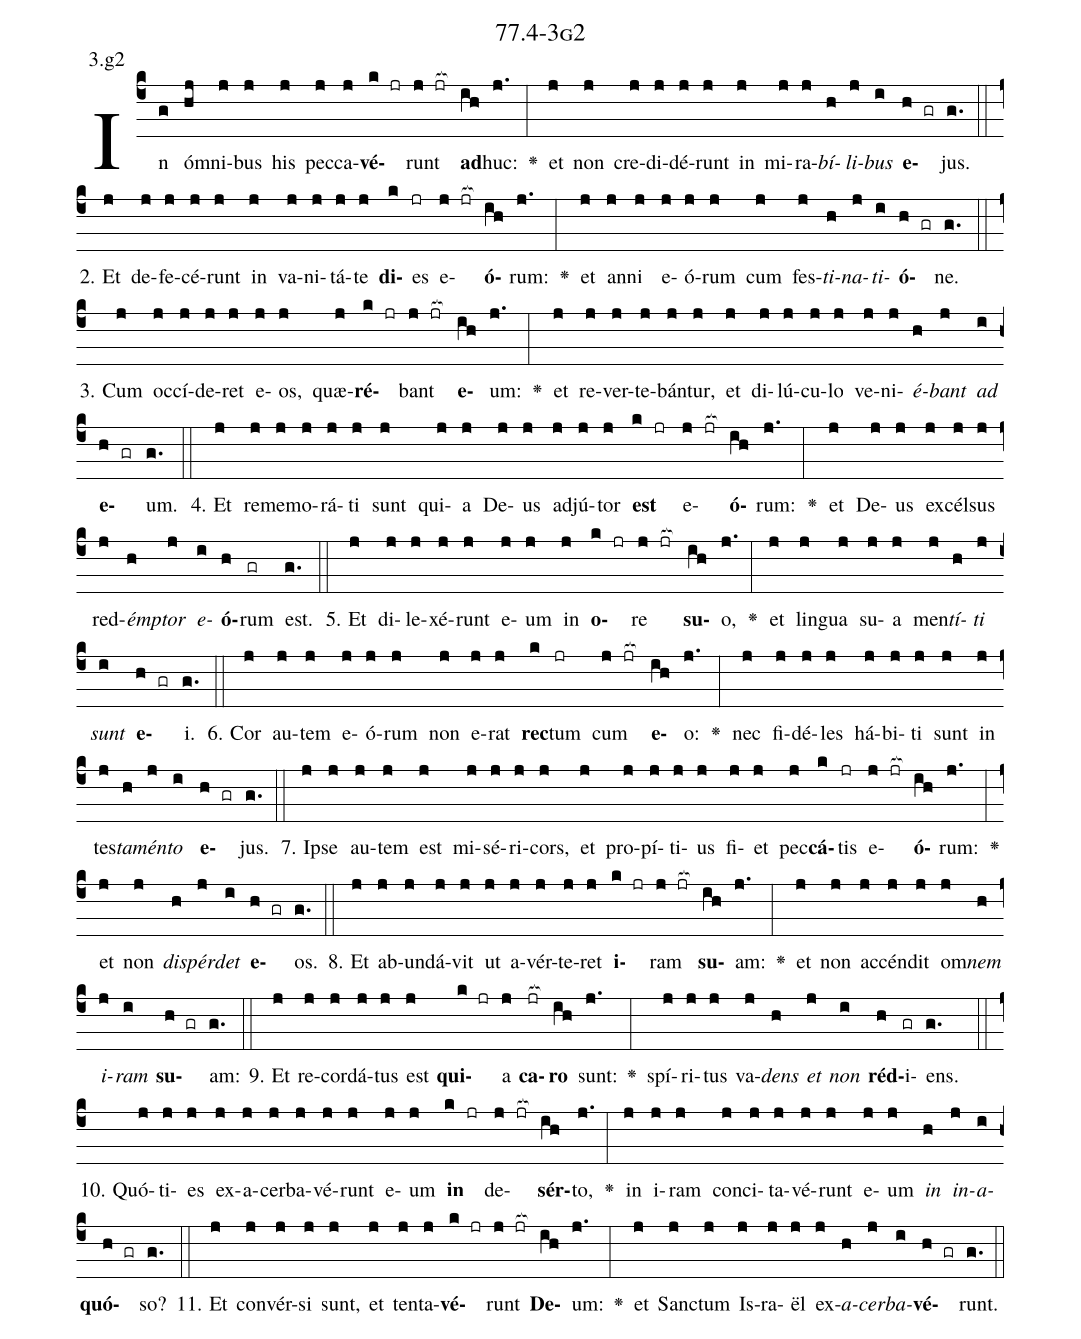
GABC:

name: 77.4-3g2;
annotation: 3.g2;
%%
(c4)In(g) óm(hj)ni(j)bus(j) his(j) pec(j)ca(j)<b>vé</b>(k jr)runt(j jr[ocb:1{]) <b>ad</b>(ih[ocb:0}])huc:(j.) <v>\greheightstar</v>(:) et(j) non(j) cre(j)di(j)dé(j)runt(j) in(j) mi(j)ra(j)<i>bí</i>(h)<i>li</i>(j)<i>bus</i>(i) <b>e</b>(h gr)jus.(g.) (::)
2. Et(j) de(j)fe(j)cé(j)runt(j) in(j) va(j)ni(j)tá(j)te(j) <b>di</b>(k)es(jr) e(j jr[ocb:1{])<b>ó</b>(ih[ocb:0}])rum:(j.) <v>\greheightstar</v>(:) et(j) an(j)ni(j) e(j)ó(j)rum(j) cum(j) fes(j)<i>ti</i>(h)<i>na</i>(j)<i>ti</i>(i)<b>ó</b>(h gr)ne.(g.) (::)
3. Cum(j) oc(j)cí(j)de(j)ret(j) e(j)os,(j) quæ(j)<b>ré</b>(k jr)bant(j jr[ocb:1{]) <b>e</b>(ih[ocb:0}])um:(j.) <v>\greheightstar</v>(:) et(j) re(j)ver(j)te(j)bán(j)tur,(j) et(j) di(j)lú(j)cu(j)lo(j) ve(j)ni(j)<i>é</i>(h)<i>bant</i>(j) <i>ad</i>(i) <b>e</b>(h gr)um.(g.) (::)
4. Et(j) re(j)me(j)mo(j)rá(j)ti(j) sunt(j) qui(j)a(j) De(j)us(j) ad(j)jú(j)tor(j) <b>est</b>(k jr) e(j jr[ocb:1{])<b>ó</b>(ih[ocb:0}])rum:(j.) <v>\greheightstar</v>(:) et(j) De(j)us(j) ex(j)cél(j)sus(j) red(j)<i>émp</i>(h)<i>tor</i>(j) <i>e</i>(i)<b>ó</b>(h)rum(gr) est.(g.) (::)
5. Et(j) di(j)le(j)xé(j)runt(j) e(j)um(j) in(j) <b>o</b>(k jr)re(j jr[ocb:1{]) <b>su</b>(ih[ocb:0}])o,(j.) <v>\greheightstar</v>(:) et(j) lin(j)gua(j) su(j)a(j) men(j)<i>tí</i>(h)<i>ti</i>(j) <i>sunt</i>(i) <b>e</b>(h gr)i.(g.) (::)
6. Cor(j) au(j)tem(j) e(j)ó(j)rum(j) non(j) e(j)rat(j) <b>rec</b>(k)tum(jr) cum(j jr[ocb:1{]) <b>e</b>(ih[ocb:0}])o:(j.) <v>\greheightstar</v>(:) nec(j) fi(j)dé(j)les(j) há(j)bi(j)ti(j) sunt(j) in(j) tes(j)<i>ta</i>(h)<i>mén</i>(j)<i>to</i>(i) <b>e</b>(h gr)jus.(g.) (::)
7. Ip(j)se(j) au(j)tem(j) est(j) mi(j)sé(j)ri(j)cors,(j) et(j) pro(j)pí(j)ti(j)us(j) fi(j)et(j) pec(j)<b>cá</b>(k)tis(jr) e(j jr[ocb:1{])<b>ó</b>(ih[ocb:0}])rum:(j.) <v>\greheightstar</v>(:) et(j) non(j) <i>dis</i>(h)<i>pér</i>(j)<i>det</i>(i) <b>e</b>(h gr)os.(g.) (::)
8. Et(j) ab(j)un(j)dá(j)vit(j) ut(j) a(j)vér(j)te(j)ret(j) <b>i</b>(k jr)ram(j jr[ocb:1{]) <b>su</b>(ih[ocb:0}])am:(j.) <v>\greheightstar</v>(:) et(j) non(j) ac(j)cén(j)dit(j) om(j)<i>nem</i>(h) <i>i</i>(j)<i>ram</i>(i) <b>su</b>(h gr)am:(g.) (::)
9. Et(j) re(j)cor(j)dá(j)tus(j) est(j) <b>qui</b>(k jr)a(j) <b>ca</b>(jr[ocb:1{])<b>ro</b>(ih[ocb:0}]) sunt:(j.) <v>\greheightstar</v>(:) spí(j)ri(j)tus(j) va(j)<i>dens</i>(h) <i>et</i>(j) <i>non</i>(i) <b>réd</b>(h)i(gr)ens.(g.) (::)
10. Quó(j)ti(j)es(j) ex(j)a(j)cer(j)ba(j)vé(j)runt(j) e(j)um(j) <b>in</b>(k jr) de(j jr[ocb:1{])<b>sér</b>(ih[ocb:0}])to,(j.) <v>\greheightstar</v>(:) in(j) i(j)ram(j) con(j)ci(j)ta(j)vé(j)runt(j) e(j)um(j) <i>in</i>(h) <i>in</i>(j)<i>a</i>(i)<b>quó</b>(h gr)so?(g.) (::)
11. Et(j) con(j)vér(j)si(j) sunt,(j) et(j) ten(j)ta(j)<b>vé</b>(k jr)runt(j jr[ocb:1{]) <b>De</b>(ih[ocb:0}])um:(j.) <v>\greheightstar</v>(:) et(j) Sanc(j)tum(j) Is(j)ra(j)ël(j) ex(j)<i>a</i>(h)<i>cer</i>(j)<i>ba</i>(i)<b>vé</b>(h gr)runt.(g.) (::)
